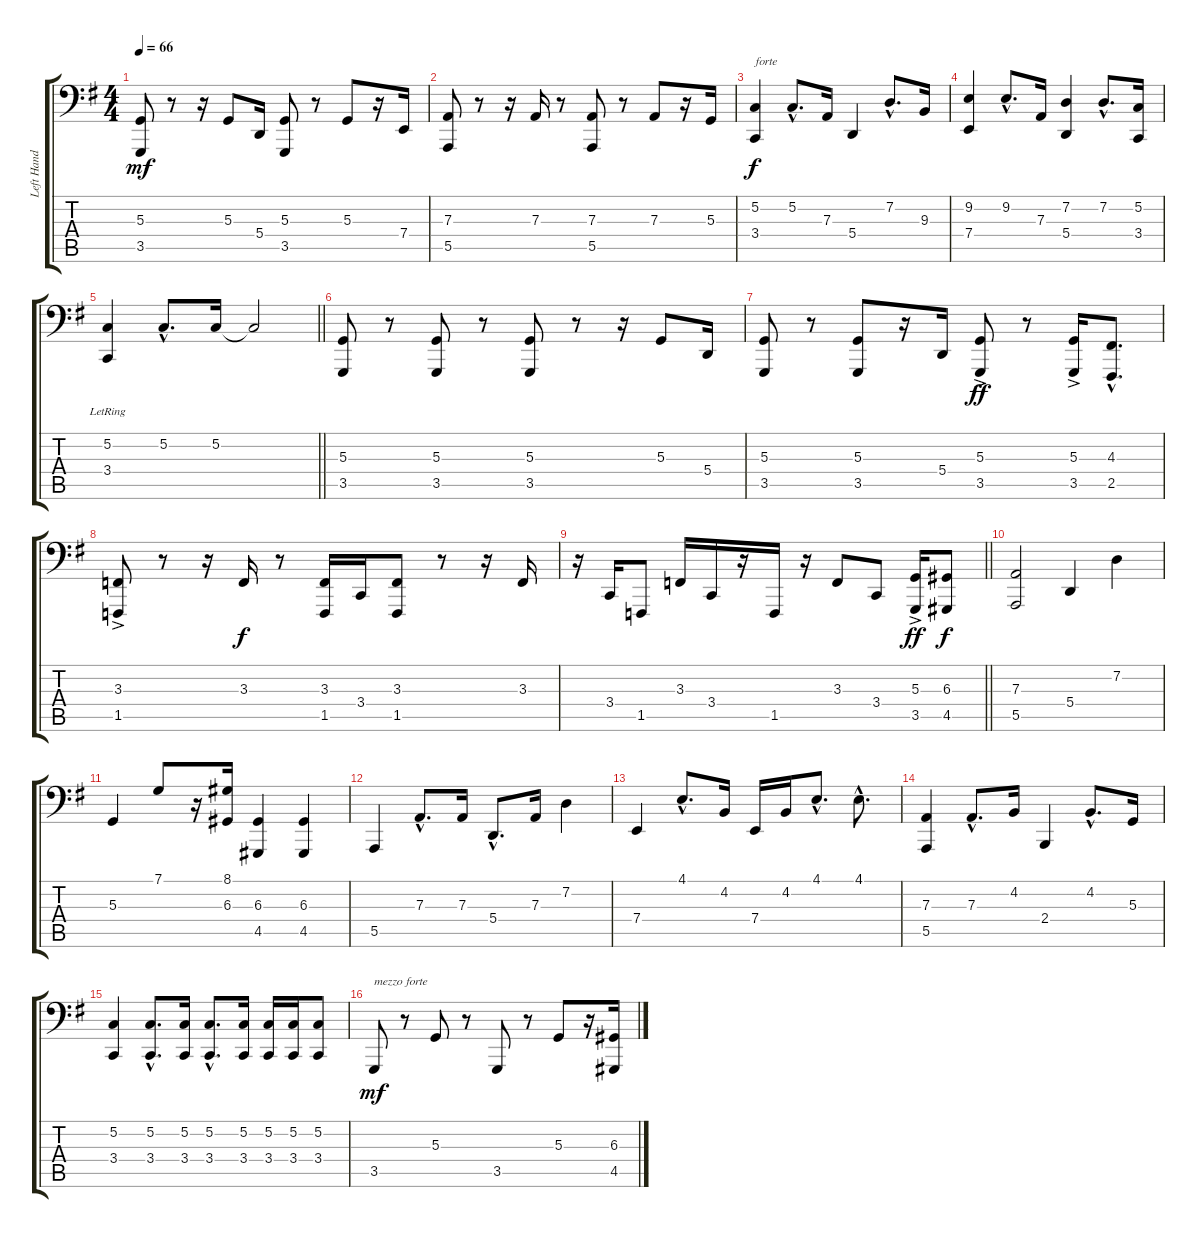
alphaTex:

\track ("Left Hand" "Left Hand") {instrument acousticgrandpiano}
\staff {score tabs}
\tuning (C3 G2 D2 A1 E1 B0) {hide}
\ts (4 4)
\tempo 66
\clef f4
\ks g
(5.3 3.5).8{dy mf} r.8 r.16 5.3.8 5.4.16 (5.3 3.5).8 r.8 5.3.8 r.16 7.4.16 |
(7.3 5.5).8 r.8 r.16 7.3.16 r.8 (7.3 5.5).8 r.8 7.3.8 r.16 5.3.16 |
(5.2 3.4).4{txt "forte" dy f} 5.2{hac}.8{d} 7.3.16 5.4.4 7.2{hac}.8{d} 9.3.16 |
(9.2 7.4).4 9.2{hac}.8{d} 7.3.16 (7.2 5.4).4 7.2{hac}.8{d} (5.2 3.4).16 |
\barLineRight lightlight
(5.2 3.4{lr}).4 5.2{hac}.8{d} 5.2.16 5.2{t}.2 |
(5.3 3.5).8 r.8 (5.3 3.5).8 r.8 (5.3 3.5).8 r.8 r.16 5.3.8 5.4.16 |
(5.3 3.5).8 r.8 (5.3 3.5).8 r.16 5.4.16 (5.3{ac} 3.5{ac}).8{dy ff} r.8 (5.3{ac} 3.5{ac}).16 (4.3{hac} 2.5{hac}).8{d} |
(3.3{ac} 1.5{ac}).8 r.8 r.16 3.3.16{dy f} r.8 (3.3 1.5).16 3.4.16 (3.3 1.5).8 r.8 r.16 3.3.16 |
\barLineRight lightlight
r.16 3.4.16 1.5.8 3.3.16 3.4.16 r.16 1.5.16 r.16 3.3.8 3.4.8 (5.3{ac} 3.5{ac}).16{dy ff} (6.3 4.5).8{dy f} |
(7.3 5.5).2 5.4.4 7.2.4 |
5.3.4 7.1.8 r.16 (8.1 6.3).16 (6.3 4.5).4 (6.3 4.5).4 |
5.5.4 7.3{hac}.8{d} 7.3.16 5.4{hac}.8{d} 7.3.16 7.2.4 |
7.4.4 4.1{hac}.8{d} 4.2.16 7.4.16 4.2.16 4.1{hac}.8{d} 4.1{hac}.8{d} |
(7.3 5.5).4 7.3{hac}.8{d} 4.2.16 2.4.4 4.2{hac}.8{d} 5.3.16 |
(5.2 3.4).4 (5.2{hac} 3.4{hac}).8{d} (5.2 3.4).16 (5.2{hac} 3.4{hac}).8{d} (5.2 3.4).16 (5.2 3.4).16 (5.2 3.4).16 (5.2 3.4).8 |
3.5.8{txt "mezzo forte" dy mf} r.8 5.3.8 r.8 3.5.8 r.8 5.3.8 r.16 (6.3 4.5).16
